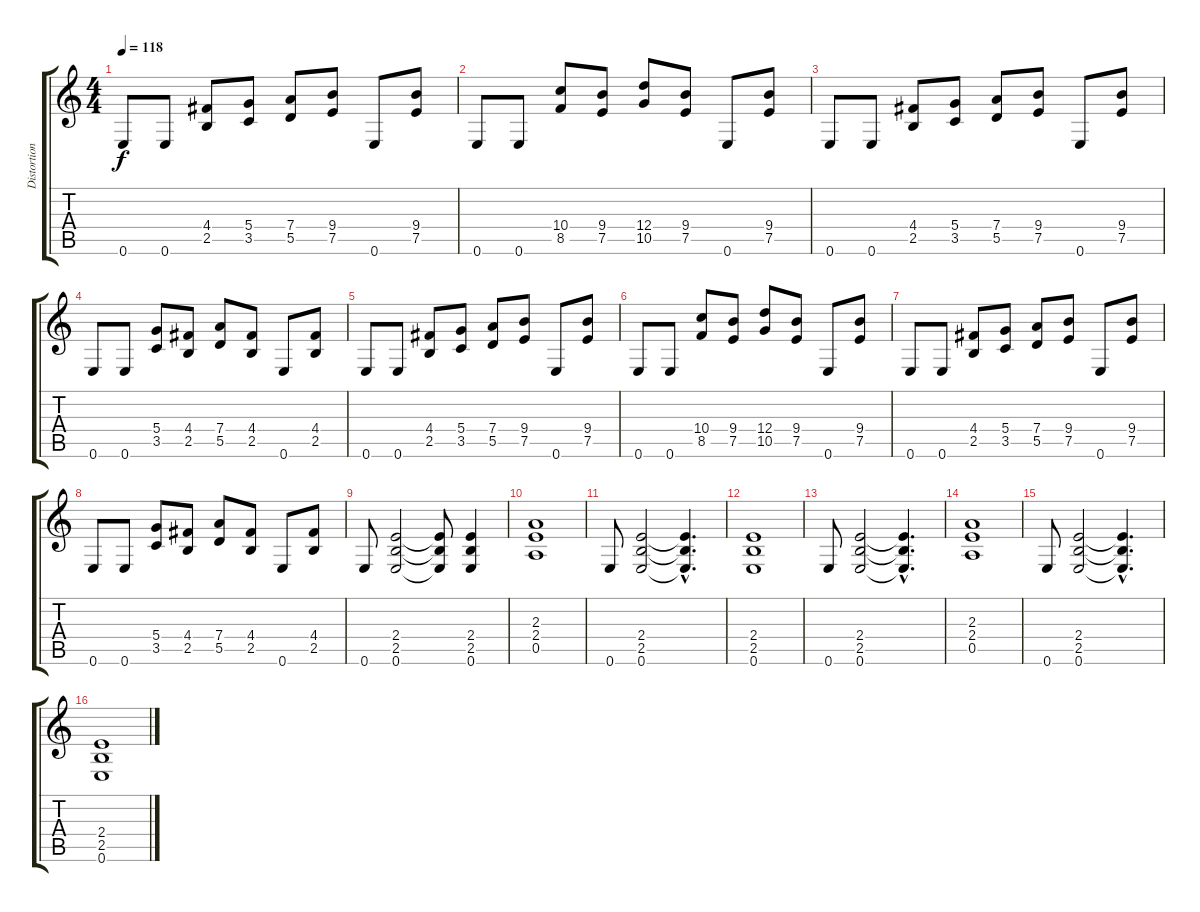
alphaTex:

\track ("Distortion Guitar" "Distortion") {instrument distortionguitar}
\staff {score tabs}
\tuning (E4 B3 G3 D3 A2 E2) {hide}
\ts (4 4)
\tempo 118
\clef g2
\ks c
0.6.8{txt "" dy f instrument distortionguitar} 0.6.8 (4.4 2.5).8 (5.4 3.5).8 (7.4 5.5).8 (9.4 7.5).8 0.6.8 (9.4 7.5).8 |
0.6.8{txt ""} 0.6.8 (10.4 8.5).8 (9.4 7.5).8 (12.4 10.5).8 (9.4 7.5).8 0.6.8 (9.4 7.5).8 |
0.6.8{txt ""} 0.6.8 (4.4 2.5).8 (5.4 3.5).8 (7.4 5.5).8 (9.4 7.5).8 0.6.8 (9.4 7.5).8 |
0.6.8 0.6.8 (5.4 3.5).8 (4.4 2.5).8 (7.4 5.5).8 (4.4 2.5).8 0.6.8 (4.4 2.5).8 |
0.6.8 0.6.8 (4.4 2.5).8 (5.4 3.5).8 (7.4 5.5).8 (9.4 7.5).8 0.6.8 (9.4 7.5).8 |
0.6.8 0.6.8 (10.4 8.5).8 (9.4 7.5).8 (12.4 10.5).8 (9.4 7.5).8 0.6.8 (9.4 7.5).8 |
0.6.8 0.6.8 (4.4 2.5).8 (5.4 3.5).8 (7.4 5.5).8 (9.4 7.5).8 0.6.8 (9.4 7.5).8 |
0.6.8 0.6.8 (5.4 3.5).8 (4.4 2.5).8 (7.4 5.5).8 (4.4 2.5).8 0.6.8 (4.4 2.5).8 |
0.6.8{volume 16} (2.4 2.5 0.6).2 (2.4{t} 2.5{t} 0.6{t}).8 (2.4 2.5 0.6).4 |
(2.3 2.4 0.5).1 |
0.6.8 (2.4 2.5 0.6).2 (2.4{hac t} 2.5{hac t} 0.6{hac t}).4{d} |
(2.4 2.5 0.6).1 |
0.6.8 (2.4 2.5 0.6).2 (2.4{hac t} 2.5{hac t} 0.6{hac t}).4{d} |
(2.3 2.4 0.5).1 |
0.6.8 (2.4 2.5 0.6).2 (2.4{hac t} 2.5{hac t} 0.6{hac t}).4{d} |
(2.4 2.5 0.6).1
